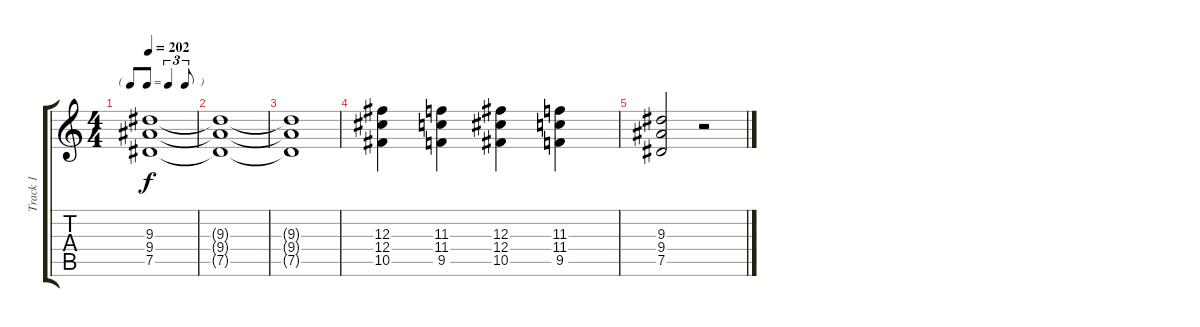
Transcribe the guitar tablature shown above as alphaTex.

\track ("Track 1" "Track 1") {instrument distortionguitar}
\staff {score tabs}
\tuning (Eb4 Bb3 Gb3 Db3 Ab2 Eb2) {hide}
\ts (4 4)
\tf triplet8th
\tempo 202
\clef g2
\ks c
(9.3 9.4 7.5).1{dy f} |
(9.3{t} 9.4{t} 7.5{t}).1 |
(9.3{t} 9.4{t} 7.5{t}).1 |
(12.3 12.4 10.5).4 (11.3 11.4 9.5).4 (12.3 12.4 10.5).4 (11.3 11.4 9.5).4 |
(9.3 9.4 7.5).2 r.2
